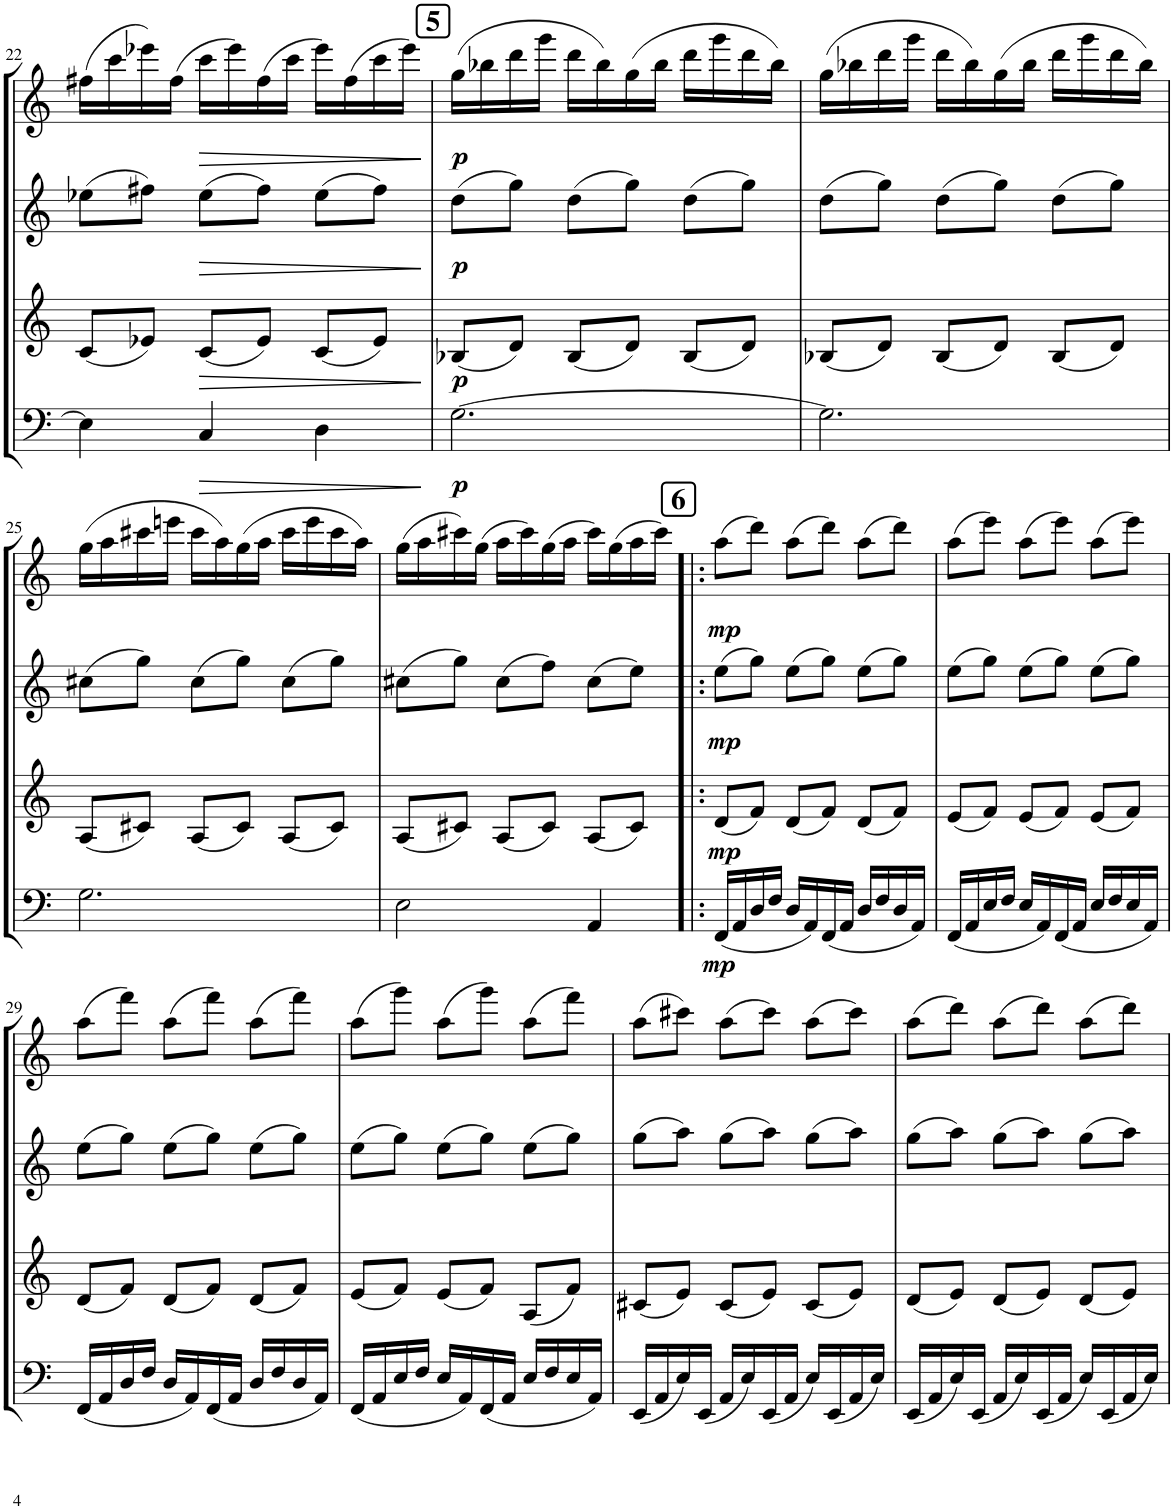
**kern	**dynam	**kern	**dynam	**kern	**dynam	**kern	**dynam
*part4	*part4	*part3	*part3	*part2	*part2	*part1	*part1
*staff4	*staff4	*staff3	*staff3	*staff2	*staff2	*staff1	*staff1
*I"Bassoon	*	*I"Bb Clarinet	*	*I"Oboe	*	*I"Flute	*
*I'Bsn	*	*I'Cl	*	*I'Ob	*	*I'Fl	*
!!LO:PB:g=z
*clefF4	*	*clefG2	*	*clefG2	*	*clefG2	*
*	*	*ITrd1c2	*	*	*	*	*
*k[]	*	*k[]	*	*k[]	*	*k[]	*
*M3/4	*	*M3/4	*	*M3/4	*	*M3/4	*
=22	=22	=22	=22	=22	=22	=22	=22
4E-\]	.	(8c/L	.	(8ee-X\L	.	(16ff#X\LL	.
.	.	.	.	.	.	16ccc\	.
.	.	8e-X/J)	.	8ff#X\J)	.	16eee-X\)	.
.	.	.	.	.	.	(16ff#\JJ	.
!	!LO:HP:b	!	!LO:HP:b	!	!LO:HP:b	!	!LO:HP:b
4C/	>	(8c/L	>	(8ee-\L	>	16ccc\LL	>
.	.	.	.	.	.	16eee-\)	.
.	.	8e-/J)	.	8ff#\J)	.	(16ff#\	.
.	.	.	.	.	.	16ccc\JJ	.
4D\	.	(8c/L	.	(8ee-\L	.	16eee-\LL)	.
.	.	.	.	.	.	(16ff#\	.
.	.	8e-/J)	.	8ff#\J)	.	16ccc\	.
.	.	.	.	.	.	16eee-\JJ)	.
.	]	.	]	.	]	.	]
!!LO:REH:place=s1:a:B:cj:fs=14:t=5
=23	=23	=23	=23	=23	=23	=23	=23
!	!LO:DY:b	!	!LO:DY:b	!	!LO:DY:b	!	!LO:DY:b
[2.G\	p	(8B-X/L	p	(8dd\L	p	(16gg\LL	p
.	.	.	.	.	.	16bb-X\	.
.	.	8d/J)	.	8gg\J)	.	16ddd\	.
.	.	.	.	.	.	16ggg\JJ	.
.	.	(8B-/L	.	(8dd\L	.	16ddd\LL	.
.	.	.	.	.	.	16bb-\)	.
.	.	8d/J)	.	8gg\J)	.	(16gg\	.
.	.	.	.	.	.	16bb-\JJ	.
.	.	(8B-/L	.	(8dd\L	.	16ddd\LL	.
.	.	.	.	.	.	16ggg\	.
.	.	8d/J)	.	8gg\J)	.	16ddd\	.
.	.	.	.	.	.	16bb-\JJ)	.
=24	=24	=24	=24	=24	=24	=24	=24
2.G\]	.	(8B-X/L	.	(8dd\L	.	(16gg\LL	.
.	.	.	.	.	.	16bb-X\	.
.	.	8d/J)	.	8gg\J)	.	16ddd\	.
.	.	.	.	.	.	16ggg\JJ	.
.	.	(8B-/L	.	(8dd\L	.	16ddd\LL	.
.	.	.	.	.	.	16bb-\)	.
.	.	8d/J)	.	8gg\J)	.	(16gg\	.
.	.	.	.	.	.	16bb-\JJ	.
.	.	(8B-/L	.	(8dd\L	.	16ddd\LL	.
.	.	.	.	.	.	16ggg\	.
.	.	8d/J)	.	8gg\J)	.	16ddd\	.
.	.	.	.	.	.	16bb-\JJ)	.
!!LO:LB:g=z
=25	=25	=25	=25	=25	=25	=25	=25
2.G\	.	(8A/L	.	(8cc#X\L	.	(16gg\LL	.
.	.	.	.	.	.	16aa\	.
.	.	8c#X/J)	.	8gg\J)	.	16ccc#X\	.
.	.	.	.	.	.	16eeen\JJ	.
.	.	(8A/L	.	(8cc#\L	.	16ccc#\LL	.
.	.	.	.	.	.	16aa\)	.
.	.	8c#/J)	.	8gg\J)	.	(16gg\	.
.	.	.	.	.	.	16aa\JJ	.
.	.	(8A/L	.	(8cc#\L	.	16ccc#\LL	.
.	.	.	.	.	.	16eee\	.
.	.	8c#/J)	.	8gg\J)	.	16ccc#\	.
.	.	.	.	.	.	16aa\JJ)	.
=26	=26	=26	=26	=26	=26	=26	=26
2E\	.	(8A/L	.	(8cc#X\L	.	(16gg\LL	.
.	.	.	.	.	.	16aa\	.
.	.	8c#X/J)	.	8gg\J)	.	16ccc#X\)	.
.	.	.	.	.	.	(16gg\JJ	.
.	.	(8A/L	.	(8cc#\L	.	16aa\LL	.
.	.	.	.	.	.	16ccc#\)	.
.	.	8c#/J)	.	8ff\J)	.	(16gg\	.
.	.	.	.	.	.	16aa\JJ	.
4AA/	.	(8A/L	.	(8cc#\L	.	16ccc#\LL)	.
.	.	.	.	.	.	(16gg\	.
.	.	8c#/J)	.	8ee\J)	.	16aa\	.
.	.	.	.	.	.	16ccc#\JJ)	.
!!LO:REH:place=s1:a:B:cj:fs=14:t=6
=27!|:	=27!|:	=27!|:	=27!|:	=27!|:	=27!|:	=27!|:	=27!|:
!	!LO:DY:b	!	!LO:DY:b	!	!LO:DY:b	!	!LO:DY:b
(16FF/LL	mp	(8d/L	mp	(8ee\L	mp	(8aa\L	mp
16AA/	.	.	.	.	.	.	.
16D/	.	8f/J)	.	8gg\J)	.	8ddd\J)	.
16F/JJ	.	.	.	.	.	.	.
16D/LL	.	(8d/L	.	(8ee\L	.	(8aa\L	.
16AA/)	.	.	.	.	.	.	.
(16FF/	.	8f/J)	.	8gg\J)	.	8ddd\J)	.
16AA/JJ	.	.	.	.	.	.	.
16D/LL	.	(8d/L	.	(8ee\L	.	(8aa\L	.
16F/	.	.	.	.	.	.	.
16D/	.	8f/J)	.	8gg\J)	.	8ddd\J)	.
16AA/JJ)	.	.	.	.	.	.	.
=28	=28	=28	=28	=28	=28	=28	=28
(16FF/LL	.	(8e/L	.	(8ee\L	.	(8aa\L	.
16AA/	.	.	.	.	.	.	.
16E/	.	8f/J)	.	8gg\J)	.	8eee\J)	.
16F/JJ	.	.	.	.	.	.	.
16E/LL	.	(8e/L	.	(8ee\L	.	(8aa\L	.
16AA/)	.	.	.	.	.	.	.
(16FF/	.	8f/J)	.	8gg\J)	.	8eee\J)	.
16AA/JJ	.	.	.	.	.	.	.
16E/LL	.	(8e/L	.	(8ee\L	.	(8aa\L	.
16F/	.	.	.	.	.	.	.
16E/	.	8f/J)	.	8gg\J)	.	8eee\J)	.
16AA/JJ)	.	.	.	.	.	.	.
!!LO:LB:g=z
=29	=29	=29	=29	=29	=29	=29	=29
(16FF/LL	.	(8d/L	.	(8ee\L	.	(8aa\L	.
16AA/	.	.	.	.	.	.	.
16D/	.	8f/J)	.	8gg\J)	.	8fff\J)	.
16F/JJ	.	.	.	.	.	.	.
16D/LL	.	(8d/L	.	(8ee\L	.	(8aa\L	.
16AA/)	.	.	.	.	.	.	.
(16FF/	.	8f/J)	.	8gg\J)	.	8fff\J)	.
16AA/JJ	.	.	.	.	.	.	.
16D/LL	.	(8d/L	.	(8ee\L	.	(8aa\L	.
16F/	.	.	.	.	.	.	.
16D/	.	8f/J)	.	8gg\J)	.	8fff\J)	.
16AA/JJ)	.	.	.	.	.	.	.
=30	=30	=30	=30	=30	=30	=30	=30
(16FF/LL	.	(8e/L	.	(8ee\L	.	(8aa\L	.
16AA/	.	.	.	.	.	.	.
16E/	.	8f/J)	.	8gg\J)	.	8ggg\J)	.
16F/JJ	.	.	.	.	.	.	.
16E/LL	.	(8e/L	.	(8ee\L	.	(8aa\L	.
16AA/)	.	.	.	.	.	.	.
(16FF/	.	8f/J)	.	8gg\J)	.	8ggg\J)	.
16AA/JJ	.	.	.	.	.	.	.
16E/LL	.	(8A/L	.	(8ee\L	.	(8aa\L	.
16F/	.	.	.	.	.	.	.
16E/	.	8f/J)	.	8gg\J)	.	8fff\J)	.
16AA/JJ)	.	.	.	.	.	.	.
=31	=31	=31	=31	=31	=31	=31	=31
(16EE/LL	.	(8c#X/L	.	(8gg\L	.	(8aa\L	.
16AA/	.	.	.	.	.	.	.
16E/)	.	8e/J)	.	8aa\J)	.	8ccc#X\J)	.
(16EE/JJ	.	.	.	.	.	.	.
16AA/LL	.	(8c#/L	.	(8gg\L	.	(8aa\L	.
16E/)	.	.	.	.	.	.	.
(16EE/	.	8e/J)	.	8aa\J)	.	8ccc#\J)	.
16AA/JJ	.	.	.	.	.	.	.
16E/LL)	.	(8c#/L	.	(8gg\L	.	(8aa\L	.
(16EE/	.	.	.	.	.	.	.
16AA/	.	8e/J)	.	8aa\J)	.	8ccc#\J)	.
16E/JJ)	.	.	.	.	.	.	.
=32	=32	=32	=32	=32	=32	=32	=32
(16EE/LL	.	(8d/L	.	(8gg\L	.	(8aa\L	.
16AA/	.	.	.	.	.	.	.
16E/)	.	8e/J)	.	8aa\J)	.	8ddd\J)	.
(16EE/JJ	.	.	.	.	.	.	.
16AA/LL	.	(8d/L	.	(8gg\L	.	(8aa\L	.
16E/)	.	.	.	.	.	.	.
(16EE/	.	8e/J)	.	8aa\J)	.	8ddd\J)	.
16AA/JJ	.	.	.	.	.	.	.
16E/LL)	.	(8d/L	.	(8gg\L	.	(8aa\L	.
(16EE/	.	.	.	.	.	.	.
16AA/	.	8e/J)	.	8aa\J)	.	8ddd\J)	.
16E/JJ)	.	.	.	.	.	.	.
=	=	=	=	=	=	=	=
*-	*-	*-	*-	*-	*-	*-	*-
